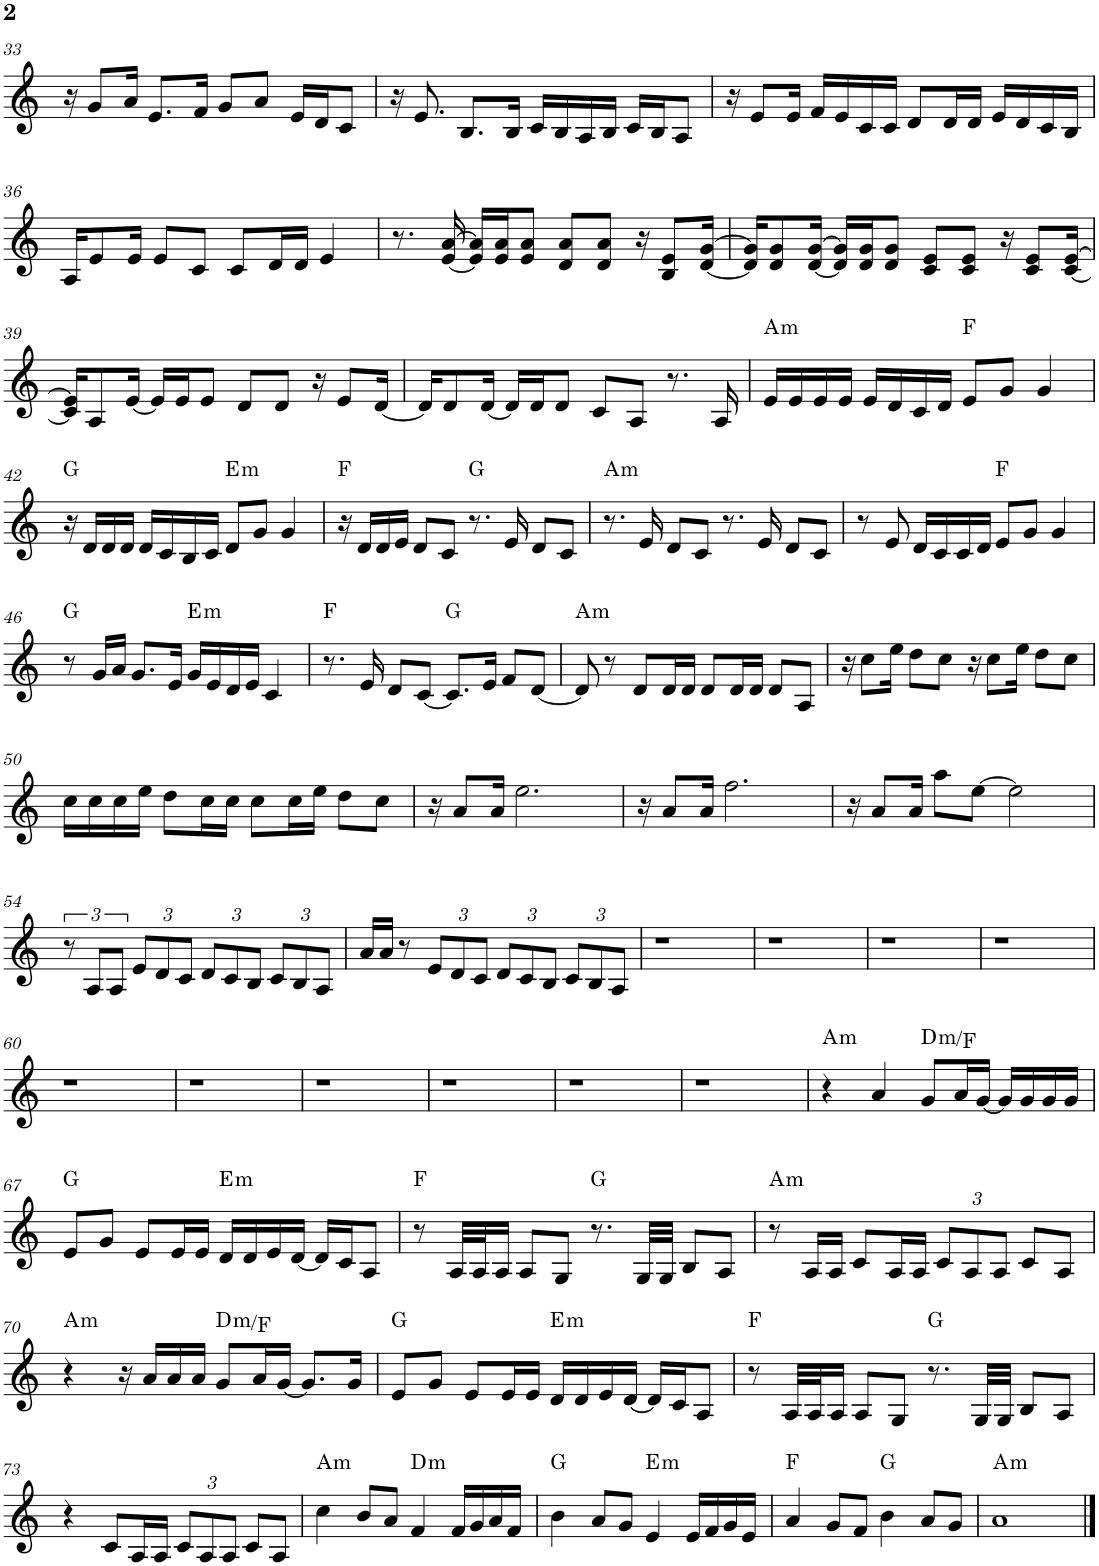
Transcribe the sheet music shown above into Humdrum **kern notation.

**kern	**harte
*part1	*part1
*staff1	*
*I"P1	*
!!LO:PB:g=z
*clefG2	*
*k[]	*
*M4/4	*
=33	=33
16r	.
8g/L	.
16a/Jk	.
8.e/L	.
16f/Jk	.
8g/L	.
8a/J	.
16e/LL	.
16d/J	.
8c/J	.
=34	=34
16r	.
8.e/	.
8.B/L	.
16B/Jk	.
16c/LL	.
16B/	.
16A/	.
16B/JJ	.
16c/LL	.
16B/J	.
8A/J	.
=35	=35
16r	.
8e/L	.
16e/Jk	.
16f/LL	.
16e/	.
16c/	.
16c/JJ	.
8d/L	.
16d/L	.
16d/JJ	.
16e/LL	.
16d/	.
16c/	.
16B/JJ	.
!!LO:LB:g=z
=36	=36
16A/KL	.
8e/	.
16e/Jk	.
8e/L	.
8c/J	.
8c/L	.
16d/L	.
16d/JJ	.
4e/	.
=37	=37
8.r	.
[<16e/ [>16a/	.
16e/] 16a/]LL	.
16e/ 16a/J	.
8e/ 8a/J	.
8d/ 8a/L	.
8d/ 8a/J	.
16r	.
8B/ 8e/L	.
[<16d/ [>16g/Jk	.
=38	=38
16d/] 16g/]KL	.
8d/ 8g/	.
[<16d/ [>16g/Jk	.
16d/] 16g/]LL	.
16d/ 16g/J	.
8d/ 8g/J	.
8c/ 8e/L	.
8c/ 8e/J	.
16r	.
8c/ 8e/L	.
[<16c/ [>16e/Jk	.
!!LO:LB:g=z
=39	=39
16c/] 16e/]KL	.
8A/	.
[<16e/Jk	.
16e/LL]	.
16e/J	.
8e/J	.
8d/L	.
8d/J	.
16r	.
8e/L	.
[<16d/Jk	.
=40	=40
16d/KL]	.
8d/	.
[<16d/Jk	.
16d/LL]	.
16d/J	.
8d/J	.
8c/L	.
8A/J	.
8.r	.
16A/	.
=41	=41
!	!LO:H:kt=m
16e/LL	A:min
16e/	.
16e/	.
16e/JJ	.
16e/LL	.
16d/	.
16c/	.
16d/JJ	.
8e/L	F:maj
8g/J	.
4g/	.
!!LO:LB:g=z
=42	=42
16r	G:maj
16d/LL	.
16d/	.
16d/JJ	.
16d/LL	.
16c/	.
16B/	.
16c/JJ	.
!	!LO:H:kt=m
8d/L	E:min
8g/J	.
4g/	.
=43	=43
16r	F:maj
16d/LL	.
16d/	.
16e/JJ	.
8d/L	.
8c/J	.
8.r	G:maj
16e/	.
8d/L	.
8c/J	.
=44	=44
!	!LO:H:kt=m
8.r	A:min
16e/	.
8d/L	.
8c/J	.
8.r	.
16e/	.
8d/L	.
8c/J	.
=45	=45
8r	.
8e/	.
16d/LL	.
16c/	.
16c/	.
16d/JJ	.
8e/L	F:maj
8g/J	.
4g/	.
!!LO:LB:g=z
=46	=46
8r	G:maj
16g/LL	.
16a/JJ	.
8.g/L	.
16e/Jk	.
!	!LO:H:kt=m
16g/LL	E:min
16e/	.
16d/	.
16e/JJ	.
4c/	.
=47	=47
8.r	F:maj
16e/	.
8d/L	.
[<8c/J	.
8.c/L]	G:maj
16e/Jk	.
8f/L	.
[<8d/J	.
=48	=48
!	!LO:H:kt=m
8d/]	A:min
8r	.
8d/L	.
16d/L	.
16d/JJ	.
8d/L	.
16d/L	.
16d/JJ	.
8d/L	.
8A/J	.
=49	=49
16r	.
8cc\L	.
16ee\Jk	.
8dd\L	.
8cc\J	.
16r	.
8cc\L	.
16ee\Jk	.
8dd\L	.
8cc\J	.
!!LO:LB:g=z
=50	=50
16cc\LL	.
16cc\	.
16cc\	.
16ee\JJ	.
8dd\L	.
16cc\L	.
16cc\JJ	.
8cc\L	.
16cc\L	.
16ee\JJ	.
8dd\L	.
8cc\J	.
=51	=51
16r	.
8a/L	.
16a/Jk	.
2.ee\	.
=52	=52
16r	.
8a/L	.
16a/Jk	.
2.ff\	.
=53	=53
16r	.
8a/L	.
16a/Jk	.
8aa\L	.
[>8ee\J	.
2ee\]	.
!!LO:LB:g=z
=54	=54
12r	.
12A/L	.
12A/J	.
*Xbrackettup	*
12e/L	.
12d/	.
12c/J	.
12d/L	.
12c/	.
12B/J	.
12c/L	.
12B/	.
12A/J	.
=55	=55
16a/LL	.
16a/JJ	.
8r	.
12e/L	.
12d/	.
12c/J	.
12d/L	.
12c/	.
12B/J	.
12c/L	.
12B/	.
12A/J	.
=56	=56
1r	.
=57	=57
1r	.
=58	=58
1r	.
=59	=59
1r	.
!!LO:LB:g=z
=60	=60
1r	.
=61	=61
1r	.
=62	=62
1r	.
=63	=63
1r	.
=64	=64
1r	.
=65	=65
1r	.
=66	=66
!	!LO:H:kt=m
4r	A:min
4a/	.
!	!LO:H:kt=m
8g/L	D:min/b3
16a/L	.
[<16g/JJ	.
16g/LL]	.
16g/	.
16g/	.
16g/JJ	.
!!LO:LB:g=z
=67	=67
8e/L	G:maj
8g/J	.
8e/L	.
16e/L	.
16e/JJ	.
!	!LO:H:kt=m
16d/LL	E:min
16d/	.
16e/	.
[<16d/JJ	.
16d/LL]	.
16c/J	.
8A/J	.
=68	=68
8r	F:maj
32A/LLL	.
32A/J	.
16A/JJ	.
8A/L	.
8G/J	.
8.r	G:maj
32G/LLL	.
32G/JJJ	.
8B/L	.
8A/J	.
=69	=69
!	!LO:H:kt=m
8r	A:min
16A/LL	.
16A/JJ	.
8c/L	.
16A/L	.
16A/JJ	.
12c/L	.
12A/	.
12A/J	.
8c/L	.
8A/J	.
!!LO:LB:g=z
=70	=70
!	!LO:H:kt=m
4r	A:min
16r	.
16a/LL	.
16a/	.
16a/JJ	.
!	!LO:H:kt=m
8g/L	D:min/b3
16a/L	.
[<16g/JJ	.
8.g/L]	.
16g/Jk	.
=71	=71
8e/L	G:maj
8g/J	.
8e/L	.
16e/L	.
16e/JJ	.
!	!LO:H:kt=m
16d/LL	E:min
16d/	.
16e/	.
[<16d/JJ	.
16d/LL]	.
16c/J	.
8A/J	.
=72	=72
8r	F:maj
32A/LLL	.
32A/J	.
16A/JJ	.
8A/L	.
8G/J	.
8.r	G:maj
32G/LLL	.
32G/JJJ	.
8B/L	.
8A/J	.
!!LO:LB:g=z
=73	=73
4r	.
8c/L	.
16A/L	.
16A/JJ	.
12c/L	.
12A/	.
12A/J	.
8c/L	.
8A/J	.
=74	=74
!	!LO:H:kt=m
4cc\	A:min
8b/L	.
8a/J	.
!	!LO:H:kt=m
4f/	D:min
16f/LL	.
16g/	.
16a/	.
16f/JJ	.
=75	=75
4b\	G:maj
8a/L	.
8g/J	.
!	!LO:H:kt=m
4e/	E:min
16e/LL	.
16f/	.
16g/	.
16e/JJ	.
=76	=76
4a/	F:maj
8g/L	.
8f/J	.
4b\	G:maj
8a/L	.
8g/J	.
=77	=77
!	!LO:H:kt=m
1a	A:min
==	==
*-	*-
